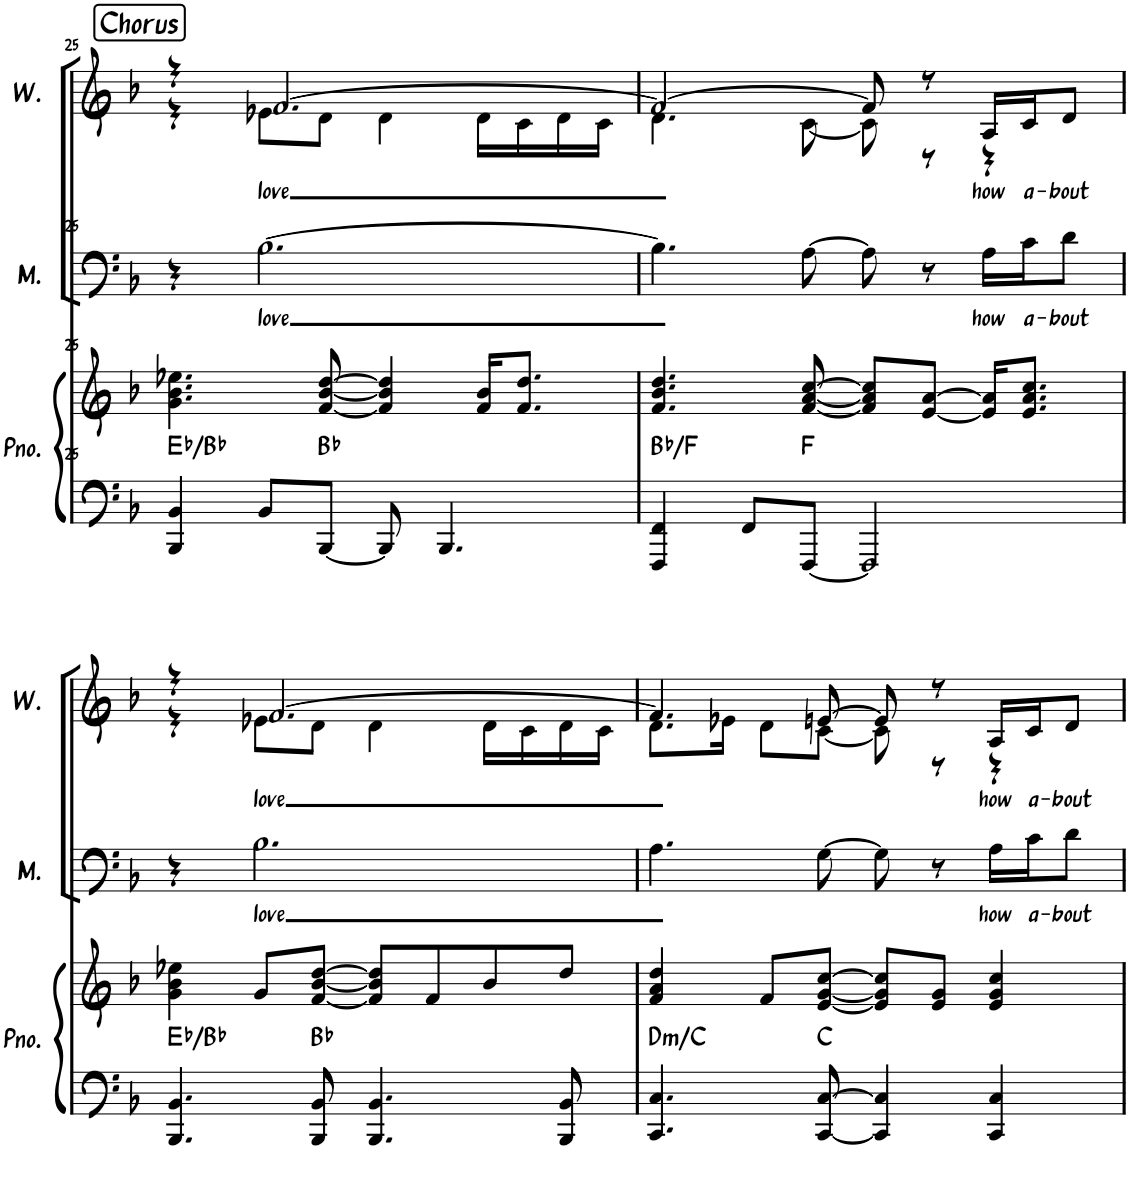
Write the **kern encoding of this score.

**kern	**kern	**harte	**kern	**text	**kern	**text
*part3	*part3	*part3	*part2	*part2	*part1	*part1
*staff4	*staff3	*	*staff2	*staff2	*staff1	*staff1
*I"钢琴	*	*	*I"男声	*	*I"女声	*
!!LO:PB:g=z
*clefF4	*clefG2	*	*clefF4	*	*clefG2	*
*k[b-]	*k[b-]	*	*k[b-]	*	*k[b-]	*
*M4/4	*M4/4	*	*M4/4	*	*M4/4	*
!!LO:REH:place=s1:a:B:cj:fs=14:t=Chorus
=25	=25	=25	=25	=25	=25	=25
*	*	*	*	*	*^	*
4BBB-/ 4BB-/	4.g\ 4.b-\ 4.ee-X\	Eb:maj/5	4r	.	4r	4r	.
!	!	!	!	!LO:LY:b	!	!	!LO:LY:b
8BB-/L	.	.	[2.B-\	love	[2.f/	8e-X\L	love
[8BBB-/J	[8f/ [8b-/ [8dd/	Bb:maj	.	.	.	8d\J	.
8BBB-/]	4f/] 4b-/] 4dd/]	.	.	.	.	4d\	.
4.BBB-/	.	.	.	.	.	.	.
.	16f/ 16b-/KL	.	.	.	.	16d\LL	.
.	8.f/ 8.dd/J	.	.	.	.	16c\	.
.	.	.	.	.	.	16d\	.
.	.	.	.	.	.	16c\JJ	.
=26	=26	=26	=26	=26	=26	=26	=26
4FFF/ 4FF/	4.f/ 4.b-/ 4.dd/	Bb:maj/5	4.B-\]	.	2f/_	4.d\	.
8FF/L	.	.	.	.	.	.	.
[8FFF/J	[8f/ [8a/ [8cc/	F:maj	[8A\	.	.	[8c\	.
2FFF/]	8f/] 8a/] 8cc/]L	.	8A\]	.	8f/]	8c\]	.
.	[8e/ [8a/J	.	8r	.	8r	8r	.
!	!	!	!	!LO:LY:b	!	!	!LO:LY:b
.	16e/] 16a/]KL	.	16A\LL	how	16A/LL	4r	how
!	!	!	!	!LO:LY:b	!	!	!LO:LY:b
.	8.e/ 8.a/ 8.cc/J	.	16c\J	a-	16c/J	.	a-
!	!	!	!	!LO:LY:b	!	!	!LO:LY:b
.	.	.	8d\J	-bout	8d/J	.	-bout
!!LO:LB:g=z	!!
=27	=27	=27	=27	=27	=27	=27	=27
4.BBB-/ 4.BB-/	4g\ 4b-\ 4ee-X\	Eb:maj/5	4r	.	4r	4r	.
!	!	!	!	!LO:LY:b	!	!	!LO:LY:b
.	8g/L	.	2.B-\	love	[2.f/	8e-X\L	love
8BBB-/ 8BB-/	[8f/ [8b-/ [8dd/J	Bb:maj	.	.	.	8d\J	.
4.BBB-/ 4.BB-/	8f/] 8b-/] 8dd/]L	.	.	.	.	4d\	.
.	8f/	.	.	.	.	.	.
.	8b-/	.	.	.	.	16d\LL	.
.	.	.	.	.	.	16c\	.
8BBB-/ 8BB-/	8dd/J	.	.	.	.	16d\	.
.	.	.	.	.	.	16c\JJ	.
=28	=28	=28	=28	=28	=28	=28	=28
!	!	!LO:H:kt=m	!	!	!	!	!
4.CC/ 4.C/	4f/ 4a/ 4dd/	D:min/b7	4.A\	.	4.f/]	8.d\L	.
.	.	.	.	.	.	16e-X\Jk	.
.	8f/L	.	.	.	.	8d\L	.
[8CC/ [8C/	[8e/ [8g/ [8cc/J	C:maj	[8G\	.	[8en/	[8c\J	.
4CC/] 4C/]	8e/] 8g/] 8cc/]L	.	8G\]	.	8e/]	8c\]	.
.	8e/ 8g/J	.	8r	.	8r	8r	.
!	!	!	!	!LO:LY:b	!	!	!LO:LY:b
4CC/ 4C/	4e/ 4g/ 4cc/	.	16A\LL	how	16A/LL	4r	how
!	!	!	!	!LO:LY:b	!	!	!LO:LY:b
.	.	.	16c\J	a-	16c/J	.	a-
!	!	!	!	!LO:LY:b	!	!	!LO:LY:b
.	.	.	8d\J	-bout	8d/J	.	-bout
*	*	*	*	*	*v	*v	*
=	=	=	=	=	=	=
*-	*-	*-	*-	*-	*-	*-
